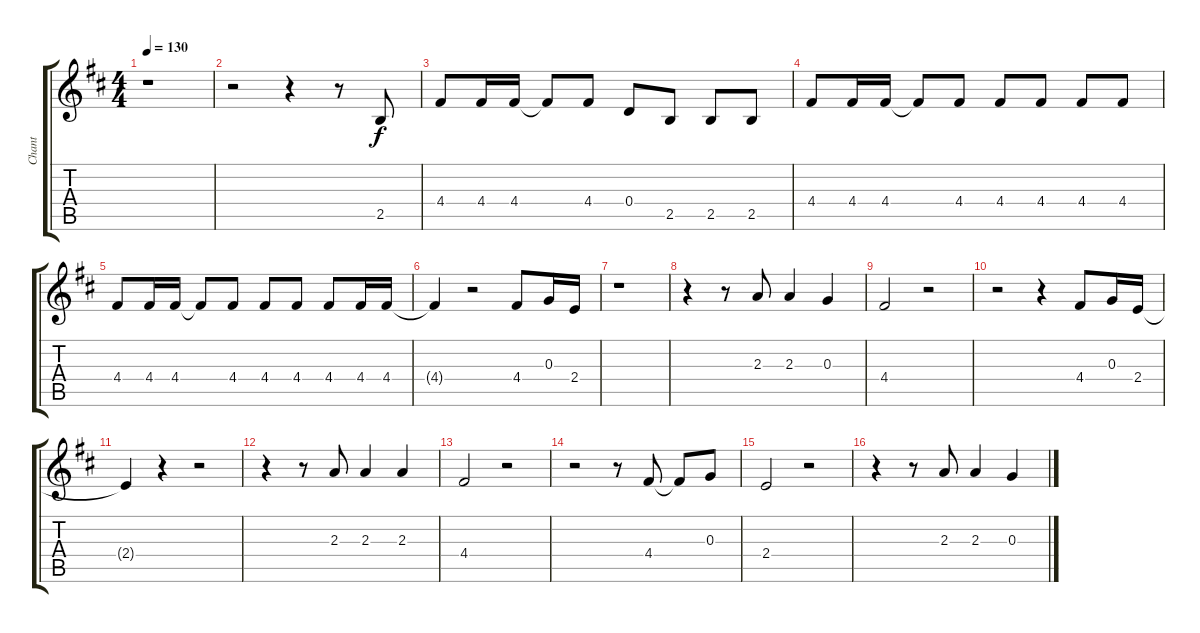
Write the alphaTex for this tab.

\track ("Chant" "Chant") {instrument electricguitarmuted}
\staff {score tabs}
\tuning (E4 B3 G3 D3 A2 E2) {hide}
\ts (4 4)
\tempo 130
\clef g2
\ks d
r.1{dy f} |
r.2 r.4 r.8 2.5.8 |
4.4.8 4.4.16 4.4.16 4.4{t}.8 4.4.8 0.4.8 2.5.8 2.5.8 2.5.8 |
4.4.8 4.4.16 4.4.16 4.4{t}.8 4.4.8 4.4.8 4.4.8 4.4.8 4.4.8 |
4.4.8 4.4.16 4.4.16 4.4{t}.8 4.4.8 4.4.8 4.4.8 4.4.8 4.4.16 4.4.16 |
4.4{t}.4 r.2 4.4.8 0.3.16 2.4.16 |
r.1 |
r.4 r.8 2.3.8 2.3.4 0.3.4 |
4.4.2 r.2 |
r.2 r.4 4.4.8 0.3.16 2.4.16 |
2.4{t}.4 r.4 r.2 |
r.4 r.8 2.3.8 2.3.4 2.3.4 |
4.4.2 r.2 |
r.2 r.8 4.4.8 4.4{t}.8 0.3.8 |
2.4.2 r.2 |
r.4 r.8 2.3.8 2.3.4 0.3.4
